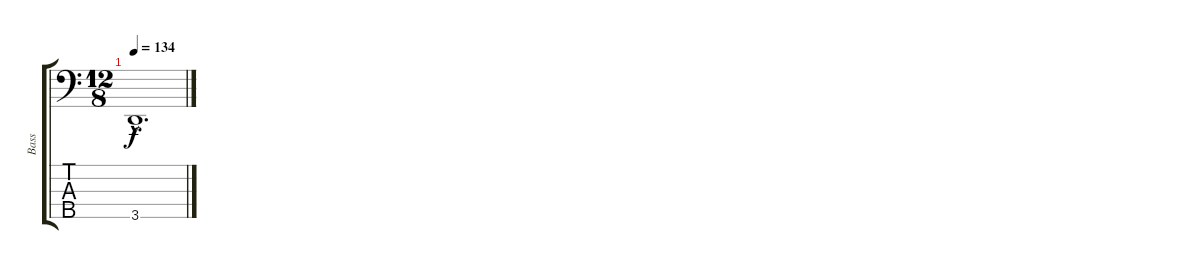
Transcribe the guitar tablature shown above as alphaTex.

\track ("Bass" "Bass") {instrument fretlessbass}
\staff {score tabs}
\tuning (G2 D2 A1 E1 B0) {hide}
\ts (12 8)
\tempo 134
\clef f4
\ks c
3.5{hac t}.1{d dy f}
